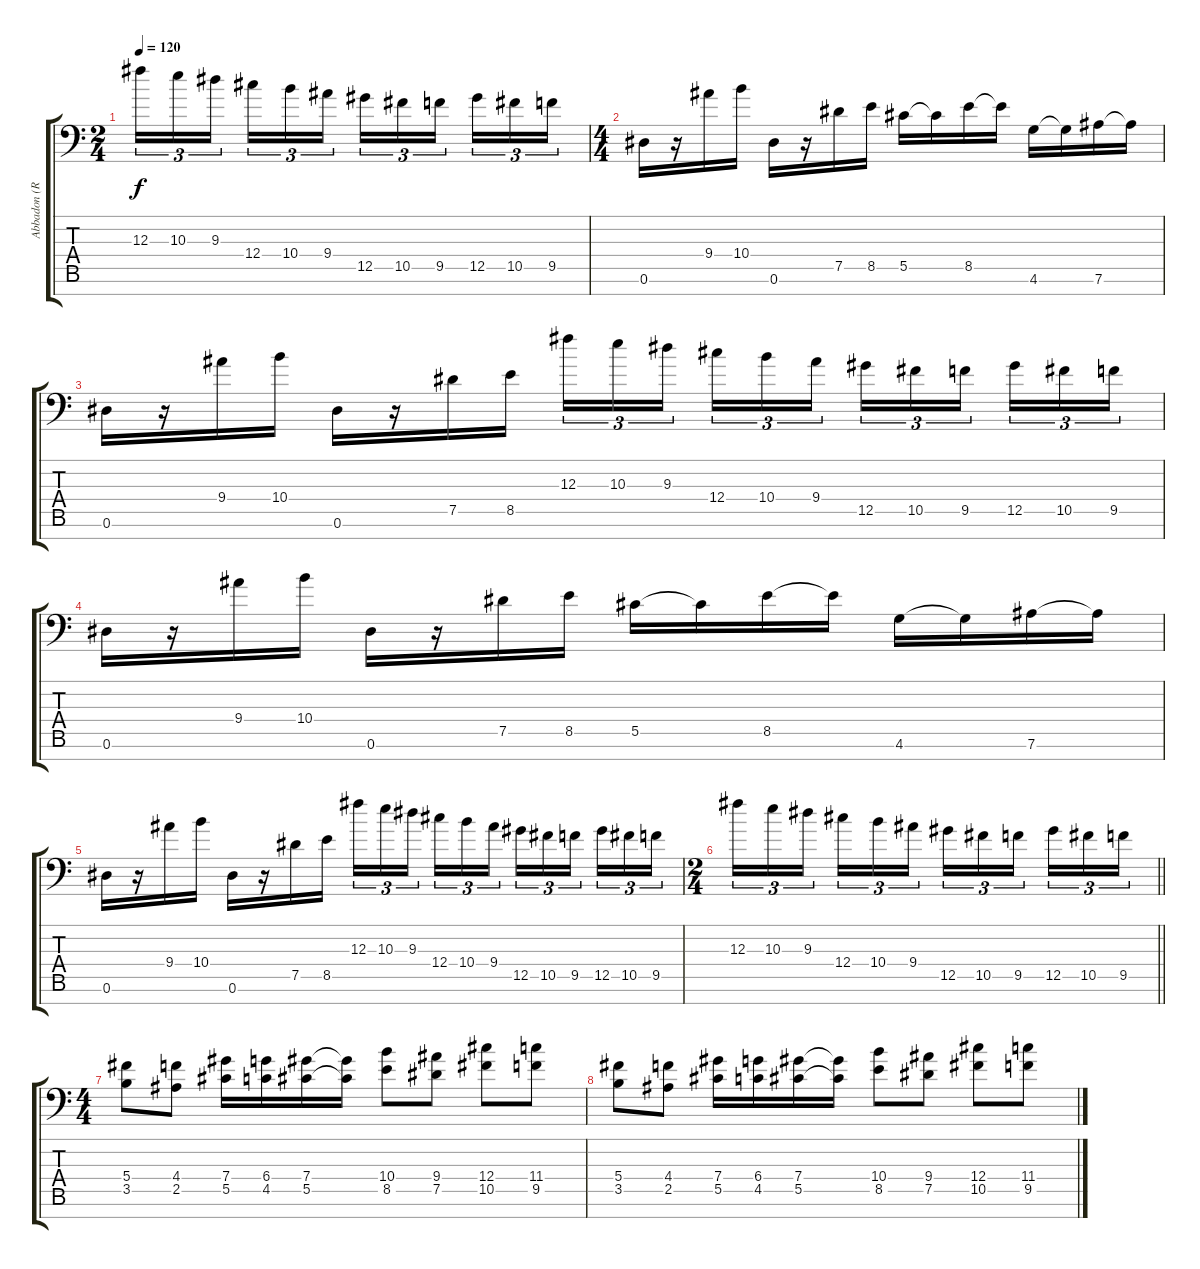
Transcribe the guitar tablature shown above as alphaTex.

\track ("Abbadon (Rythm Guitar 1)" "Abbadon (R") {instrument distortionguitar}
\staff {score tabs}
\tuning (Eb4 Bb3 Gb3 Db3 Ab2 Eb2 Bb1) {hide}
\ts (2 4)
\tempo 120
\clef f4
\ks c
12.3.16{tu (3 2) dy f} 10.3.16{tu (3 2)} 9.3.16{tu (3 2) beam splitsecondary} 12.4.16{tu (3 2)} 10.4.16{tu (3 2)} 9.4.16{tu (3 2)} 12.5.16{tu (3 2)} 10.5.16{tu (3 2)} 9.5.16{tu (3 2) beam splitsecondary} 12.5.16{tu (3 2)} 10.5.16{tu (3 2)} 9.5.16{tu (3 2)} |
\ts (4 4)
0.6.16 r.16 9.4.16 10.4.16 0.6.16 r.16 7.5.16 8.5.16 5.5.16 5.5{t}.16 8.5.16 8.5{t}.16 4.6.16 4.6{t}.16 7.6.16 7.6{t}.16 |
0.6.16 r.16 9.4.16 10.4.16 0.6.16 r.16 7.5.16 8.5.16 12.3.16{tu (3 2)} 10.3.16{tu (3 2)} 9.3.16{tu (3 2) beam splitsecondary} 12.4.16{tu (3 2)} 10.4.16{tu (3 2)} 9.4.16{tu (3 2)} 12.5.16{tu (3 2)} 10.5.16{tu (3 2)} 9.5.16{tu (3 2) beam splitsecondary} 12.5.16{tu (3 2)} 10.5.16{tu (3 2)} 9.5.16{tu (3 2)} |
0.6.16 r.16 9.4.16 10.4.16 0.6.16 r.16 7.5.16 8.5.16 5.5.16 5.5{t}.16 8.5.16 8.5{t}.16 4.6.16 4.6{t}.16 7.6.16 7.6{t}.16 |
0.6.16 r.16 9.4.16 10.4.16 0.6.16 r.16 7.5.16 8.5.16 12.3.16{tu (3 2)} 10.3.16{tu (3 2)} 9.3.16{tu (3 2) beam splitsecondary} 12.4.16{tu (3 2)} 10.4.16{tu (3 2)} 9.4.16{tu (3 2)} 12.5.16{tu (3 2)} 10.5.16{tu (3 2)} 9.5.16{tu (3 2) beam splitsecondary} 12.5.16{tu (3 2)} 10.5.16{tu (3 2)} 9.5.16{tu (3 2)} |
\ts (2 4)
\barLineRight lightlight
12.3.16{tu (3 2)} 10.3.16{tu (3 2)} 9.3.16{tu (3 2) beam splitsecondary} 12.4.16{tu (3 2)} 10.4.16{tu (3 2)} 9.4.16{tu (3 2)} 12.5.16{tu (3 2)} 10.5.16{tu (3 2)} 9.5.16{tu (3 2) beam splitsecondary} 12.5.16{tu (3 2)} 10.5.16{tu (3 2)} 9.5.16{tu (3 2)} |
\ts (4 4)
(5.4 3.5).8 (4.4 2.5).8 (7.4 5.5).16 (6.4 4.5).16 (7.4 5.5).16 (7.4{t} 5.5{t}).16 (10.4 8.5).8 (9.4 7.5).8 (12.4 10.5).8 (11.4 9.5).8 |
(5.4 3.5).8 (4.4 2.5).8 (7.4 5.5).16 (6.4 4.5).16 (7.4 5.5).16 (7.4{t} 5.5{t}).16 (10.4 8.5).8 (9.4 7.5).8 (12.4 10.5).8 (11.4 9.5).8
